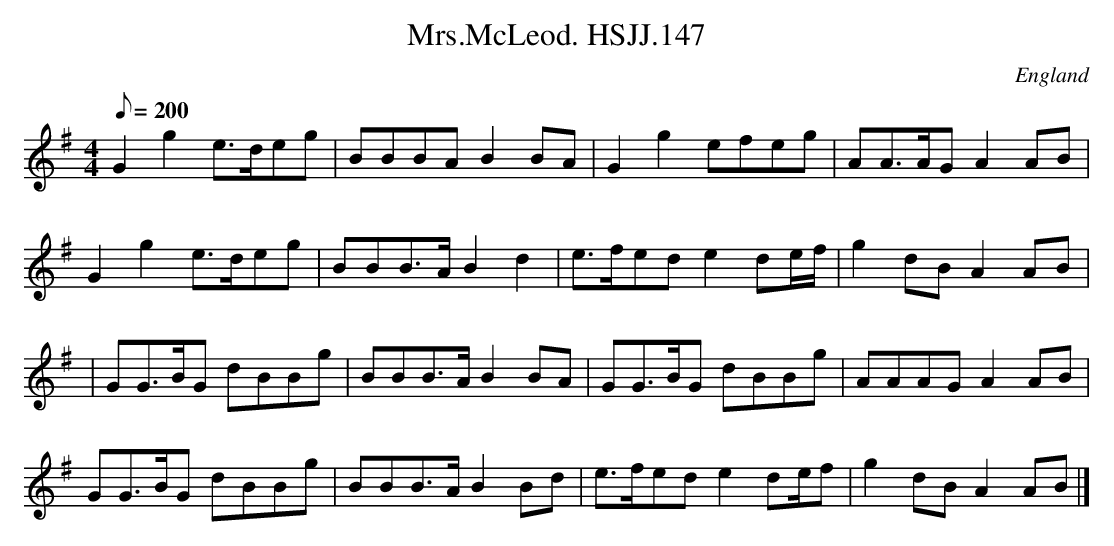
X:1
T:Mrs.McLeod. HSJJ.147
M:4/4
L:1/8
Q:200
O:England
K:G
G2g2 e>deg|BBBAB2BA|G2g2efeg|AA>AGA2AB|!
G2g2e>deg|BBB>A B2d2|e>fede2 de/f/|g2dBA2AB|!
|GG>BG dBBg|BBB>AB2BA|GG>BG dBBg|AAAGA2AB|!
GG>BG dBBg|BBB>AB2Bd|e>fede2 de/f|g2dBA2AB|]
